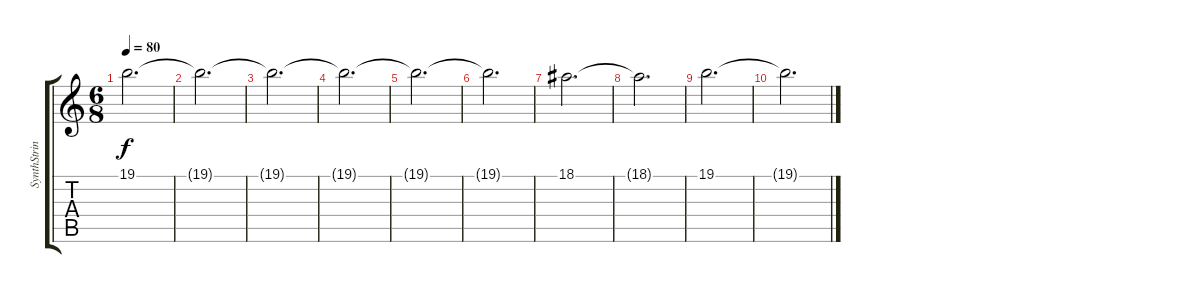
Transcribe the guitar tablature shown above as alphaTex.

\track ("SynthStrings" "SynthStrin") {instrument synthstrings1}
\staff {score tabs}
\tuning (E4 B3 G3 D3 A2 E2) {hide}
\ts (6 8)
\tempo 80
\clef g2
\ks c
19.1{t}.2{d dy f} |
19.1{t}.2{d} |
19.1{t}.2{d} |
19.1{t}.2{d} |
19.1{t}.2{d} |
19.1{t}.2{d} |
18.1.2{d} |
18.1{t}.2{d} |
19.1.2{d} |
19.1{t}.2{d}
